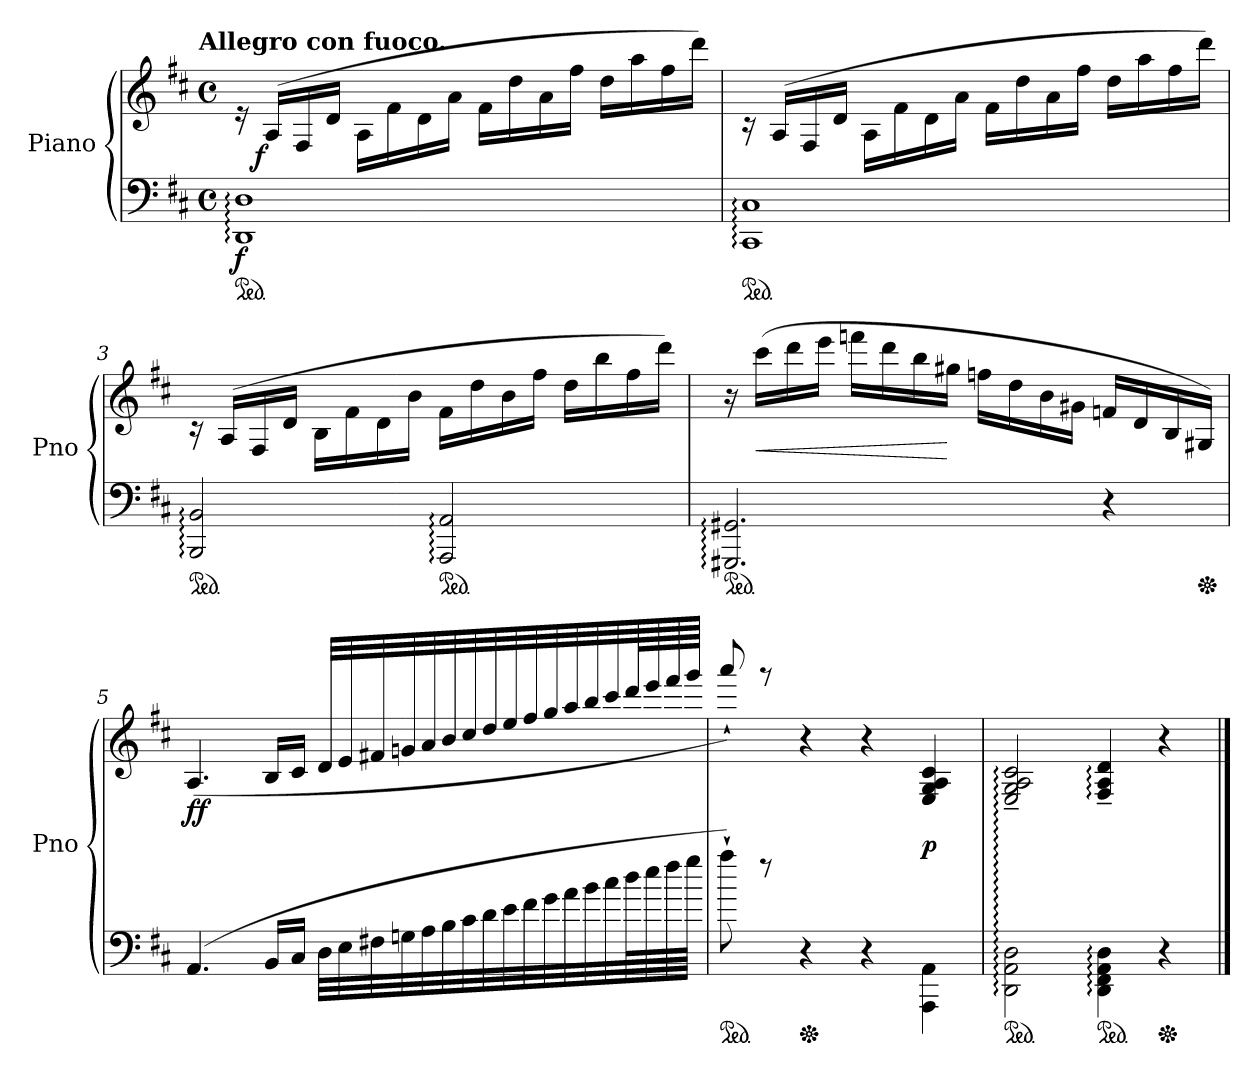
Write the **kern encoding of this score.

**kern	**kern	**dynam
*part1	*part1	*part1
*staff2	*staff1	*staff1/2
*I"Piano	*	*
*I'Pno	*	*
*clefF4	*clefG2	*
*k[f#c#]	*k[f#c#]	*
*D:	*D:	*
!!LO:TX:omd:t=Allegro con fuoco.
*M4/4	*M4/4	*
*met(c)	*met(c)	*
*MM132	*MM132	*
=1	=1	=1
!	!	!LO:DY:b=2
*ped	*	*
1DD: 1D:	16re	f
!	!	!LO:DY:rj
.	(16A/LL	f
.	16F#/	.
.	16d/JJ	.
.	16A/LL	.
.	16f#\	.
.	16d\	.
.	16a\JJ	.
.	16f#LL	.
.	16dd	.
.	16a	.
.	16ff#JJ	.
.	16ddLL	.
.	16aa	.
.	16ff#	.
.	16dddJJ)	.
=2	=2	=2
*ped	*	*
1CC#: 1C#:	16rc	.
.	(16A/LL	.
.	16F#/	.
.	16d/JJ	.
.	16A/LL	.
.	16f#\	.
.	16d\	.
.	16a\JJ	.
.	16f#LL	.
.	16dd	.
.	16a	.
.	16ff#JJ	.
.	16ddLL	.
.	16aa	.
.	16ff#	.
.	16dddJJ)	.
=3	=3	=3
*ped	*	*
2BBB: 2BB:	16rc	.
.	(16A/LL	.
.	16F#/	.
.	16d/JJ	.
.	16B/LL	.
.	16f#\	.
.	16d\	.
.	16b\JJ	.
*ped	*	*
2AAA: 2AA:	16f#LL	.
.	16dd	.
.	16b	.
.	16ff#JJ	.
.	16ddLL	.
.	16bb	.
.	16ff#	.
.	16dddJJ)	.
=4	=4	=4
*ped	*	*
2.GGG#X: 2.GG#X:	16r	.
.	(16ccc#LL	<
.	16ddd	.
.	16eeeJJ	.
.	16fffnLL	.
.	16ddd	.
.	16bb	.
.	16gg#XJJ	[
.	16ffnLL	.
.	16dd	.
.	16b	.
.	16g#XJJ	.
4r	16fnLL	.
.	16d	.
.	16B	.
*Xped	*	*
.	16G#XJJ)	.
=5	=5	=5
(<4.AA	(>4.A	ff
16BBLL	16BLL	.
16C#JJ	16c#JJ	.
32DLLL	32dLLL	.
32E	32e	.
32F#X	32f#X	.
32Gn	32gn	.
32A	32a	.
32B	32b	.
32c#	32cc#	.
32d\	32dd/	.
32e\	32ee/	.
32f#\	32ff#/	.
32g\	32gg/	.
32a\	32aa/	.
32b\	32bb/	.
32cc#\	32ccc#/	.
64dd\L	64ddd/L	.
64ee\	64eee/	.
64ff#\	64fff#/	.
64gg\JJJJ	64ggg/JJJJ	.
=6	=6	=6
*ped	*	*
8aa`\)	8aaa`/)	.
8rff	8rggg	.
*Xped	*	*
4r	4r	.
4r	4r	.
4AAA\ 4AA\	4E/ 4G/ 4A/ 4c#/	p
=7	=7	=7
*ped	*	*
2DD::\ 2AA::\ 2D::\	2E::~</ 2G::~</ 2A::~</ 2c#::~</	.
*ped	*	*
4DD:\ 4FF#:\ 4AA:\ 4D:\	4F#:~</ 4A:~</ 4d:~</	.
*Xped	*	*
4r	4r	.
==	==	==
*-	*-	*-
